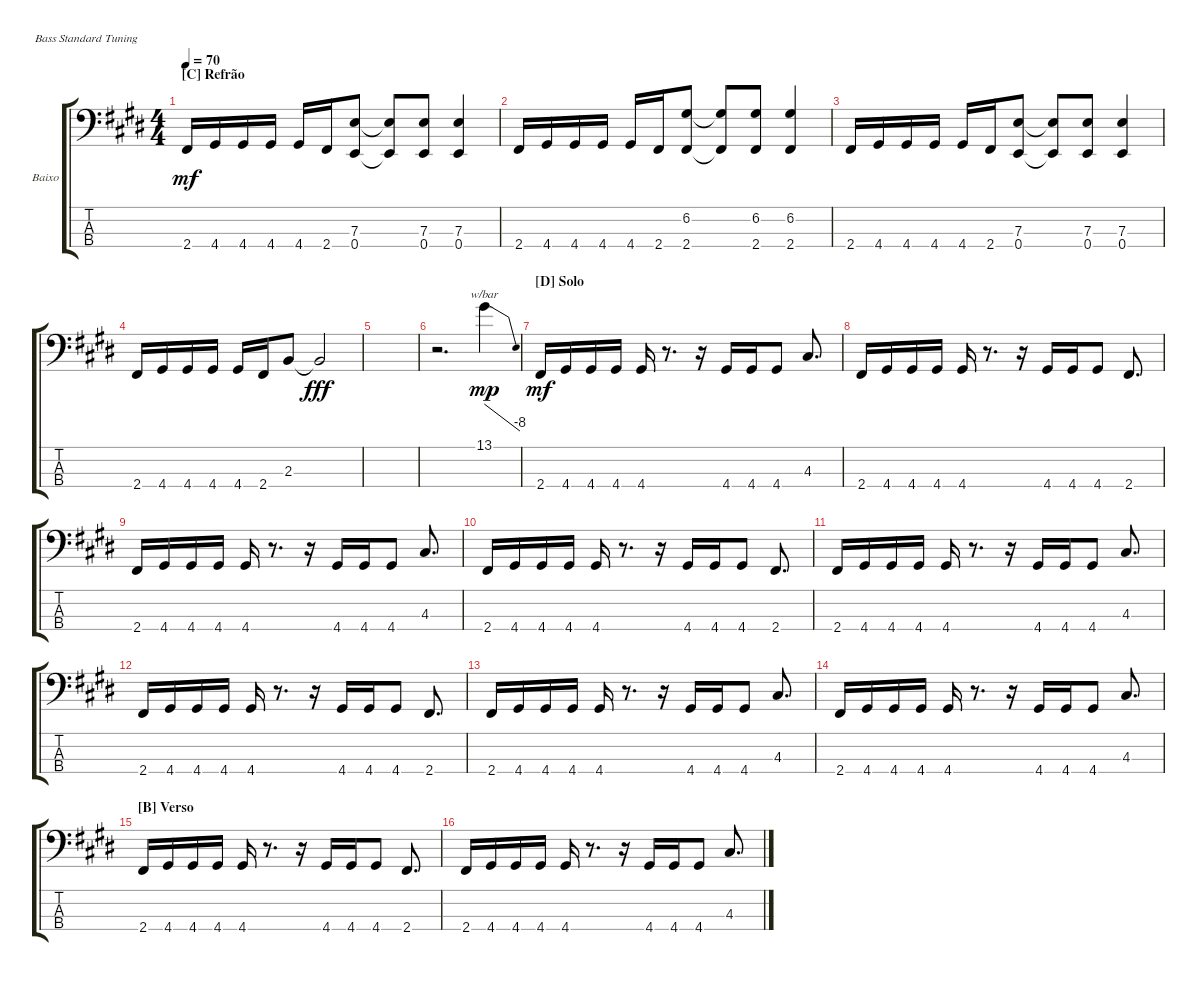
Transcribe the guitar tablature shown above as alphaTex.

\defaultSystemsLayout 4
\bracketExtendMode groupsimilarinstruments
\firstSystemTrackNameOrientation horizontal
\otherSystemsTrackNameOrientation horizontal
\track ("Baixo" "Baixo") {instrument electricbassfinger}
\staff {score tabs}
\tuning (G2 D2 A1 E1)
\ts (4 4)
\section ("C" "Refrão")
\tempo 70
\clef f4
\scale
0.5
\ks e
2.4.16{dy mf} 4.4.16 4.4.16 4.4.16 4.4.16 2.4.16 (0.4 7.3).8 (0.4{t} 7.3{t}).8 (0.4 7.3).8 (0.4 7.3).4 |
\scale
0.5 2.4.16 4.4.16 4.4.16 4.4.16 4.4.16 2.4.16 (2.4 6.2).8 (2.4{t} 6.2{t}).8 (2.4 6.2).8 (2.4 6.2).4 |
\scale
0.5 2.4.16 4.4.16 4.4.16 4.4.16 4.4.16 2.4.16 (0.4 7.3).8 (0.4{t} 7.3{t}).8 (0.4 7.3).8 (0.4 7.3).4 |
\scale
0.5 2.4.16 4.4.16 4.4.16 4.4.16 4.4.16 2.4.16 2.3.8 2.3{t}.2{dy fff} |
\scale
0.5 |
\scale
0.5 r.2{d} 13.1.4{tbe (dive default 0 0 49.199999999999996 -32) dy mp} |
\section ("D" "Solo")
\scale
0.5 2.4.16{dy mf} 4.4.16 4.4.16 4.4.16 4.4.16 r.8{d} r.16 4.4.16 4.4.16 4.4.8 4.3.8{d} |
\scale
0.5 2.4.16 4.4.16 4.4.16 4.4.16 4.4.16 r.8{d} r.16 4.4.16 4.4.16 4.4.8 2.4.8{d} |
\scale
0.5 2.4.16 4.4.16 4.4.16 4.4.16 4.4.16 r.8{d} r.16 4.4.16 4.4.16 4.4.8 4.3.8{d} |
\scale
0.5 2.4.16 4.4.16 4.4.16 4.4.16 4.4.16 r.8{d} r.16 4.4.16 4.4.16 4.4.8 2.4.8{d} |
\scale
0.5 2.4.16 4.4.16 4.4.16 4.4.16 4.4.16 r.8{d} r.16 4.4.16 4.4.16 4.4.8 4.3.8{d} |
\scale
0.5 2.4.16 4.4.16 4.4.16 4.4.16 4.4.16 r.8{d} r.16 4.4.16 4.4.16 4.4.8 2.4.8{d} |
\scale
0.5 2.4.16 4.4.16 4.4.16 4.4.16 4.4.16 r.8{d} r.16 4.4.16 4.4.16 4.4.8 4.3.8{d} |
\scale
0.5 2.4.16 4.4.16 4.4.16 4.4.16 4.4.16 r.8{d} r.16 4.4.16 4.4.16 4.4.8 4.3.8{d} |
\section ("B" "Verso")
\scale
0.5 2.4.16 4.4.16 4.4.16 4.4.16 4.4.16 r.8{d} r.16 4.4.16 4.4.16 4.4.8 2.4.8{d} |
\scale
0.5 2.4.16 4.4.16 4.4.16 4.4.16 4.4.16 r.8{d} r.16 4.4.16 4.4.16 4.4.8 4.3.8{d}
